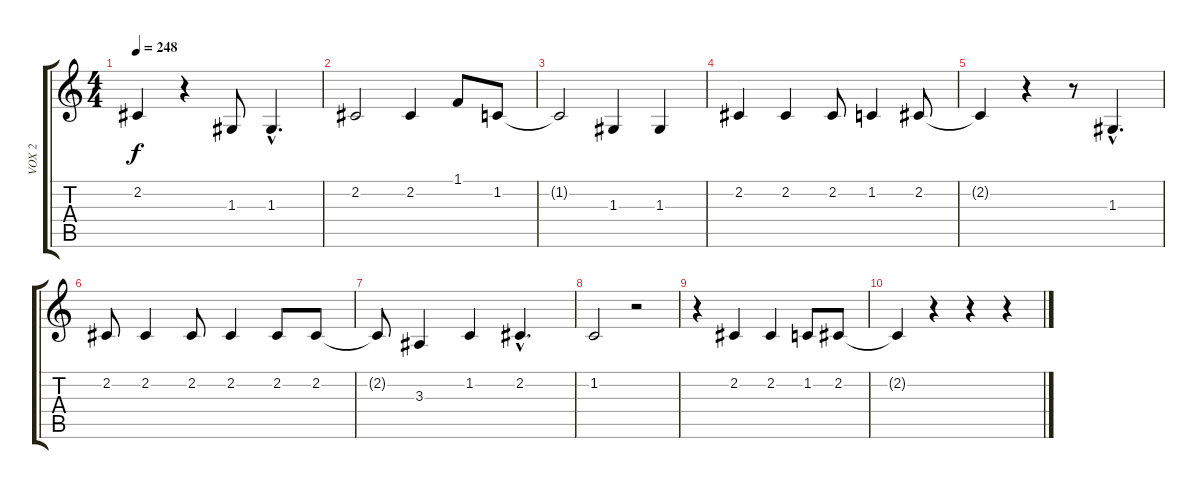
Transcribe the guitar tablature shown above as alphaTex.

\track ("VOX 2" "VOX 2") {instrument lead6voice}
\staff {score tabs}
\tuning (E4 B3 G3 D3 A2 E2) {hide}
\ts (4 4)
\tempo 248
\clef g2
\ks c
2.2{t}.4{dy f} r.4 1.3.8 1.3{hac}.4{d} |
2.2.2 2.2.4 1.1.8 1.2.8 |
1.2{t}.2 1.3.4 1.3.4 |
2.2.4 2.2.4 2.2.8 1.2.4 2.2.8 |
2.2{t}.4 r.4 r.8 1.3{hac}.4{d} |
2.2.8 2.2.4 2.2.8 2.2.4 2.2.8 2.2.8 |
2.2{t}.8 3.3.4 1.2.4 2.2{hac}.4{d} |
1.2.2 r.2 |
r.4 2.2.4 2.2.4 1.2.8 2.2.8 |
2.2{t}.4 r.4 r.4 r.4
